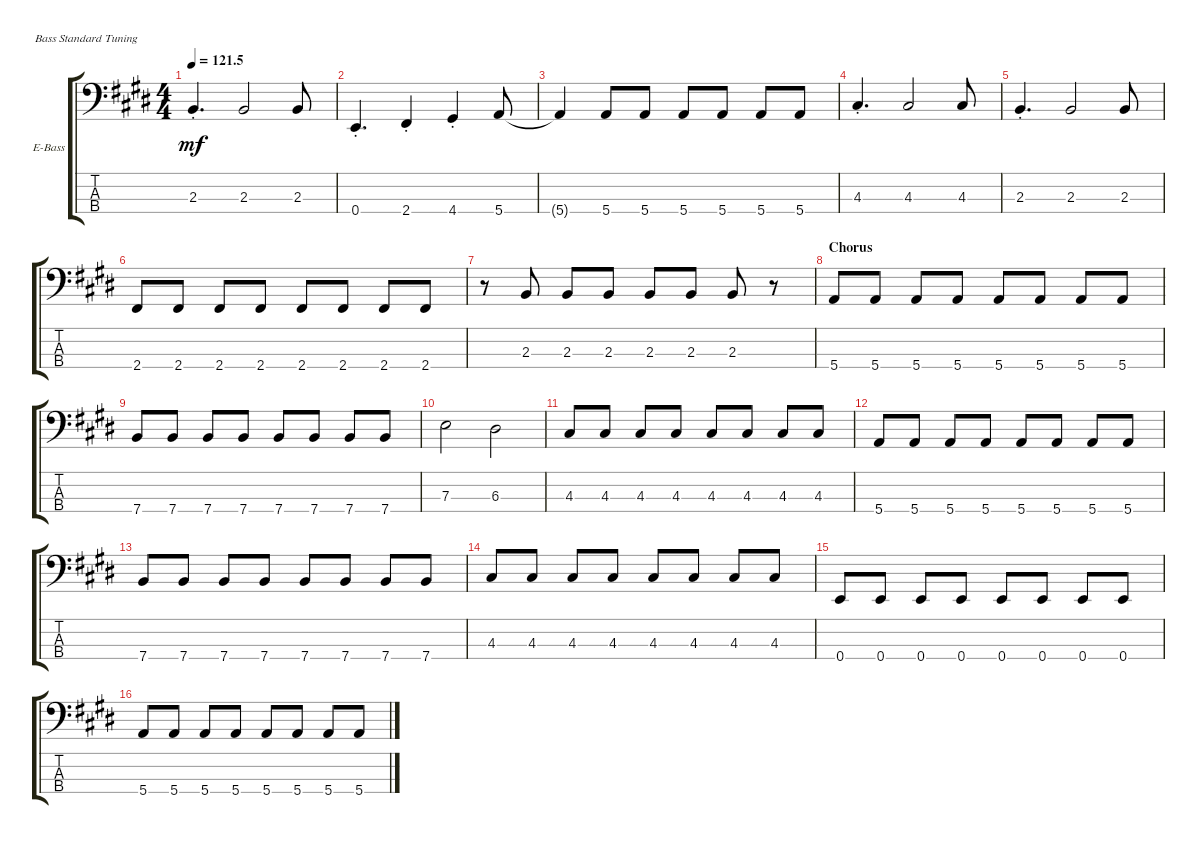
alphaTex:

\defaultSystemsLayout 4
\bracketExtendMode groupsimilarinstruments
\firstSystemTrackNameOrientation horizontal
\otherSystemsTrackNameOrientation horizontal
\track ("Electric Bass" "E-Bass") {solo instrument electricbassfinger}
\staff {score tabs}
\tuning (G2 D2 A1 E1)
\ts (4 4)
\tempo
121.5
\accidentals auto
\clef f4
\ottava regular
\simile none
\scale
0.333333
\ks e
2.3{st}.4{d dy mf} 2.3.2 2.3.8 |
\scale
0.333333 0.4{st}.4{d} 2.4{st}.4 4.4{st}.4 5.4.8 |
\scale
0.333333 5.4{t}.4 5.4.8 5.4.8 5.4.8 5.4.8 5.4.8 5.4.8 |
\scale
0.333333 4.3{st}.4{d} 4.3.2 4.3.8 |
\scale
0.333333 2.3{st}.4{d} 2.3.2 2.3.8 |
\scale
0.333333 2.4.8 2.4.8 2.4.8 2.4.8 2.4.8 2.4.8 2.4.8 2.4.8 |
\scale
0.333333 r.8 2.3.8 2.3.8 2.3.8 2.3.8 2.3.8 2.3.8 r.8 |
\section ("" "Chorus")
\scale
0.333333 5.4.8 5.4.8 5.4.8 5.4.8 5.4.8 5.4.8 5.4.8 5.4.8 |
\scale
0.333333 7.4.8 7.4.8 7.4.8 7.4.8 7.4.8 7.4.8 7.4.8 7.4.8 |
\scale
0.333333 7.3.2 6.3.2 |
\scale
0.333333 4.3.8 4.3.8 4.3.8 4.3.8 4.3.8 4.3.8 4.3.8 4.3.8 |
\scale
0.333333 5.4.8 5.4.8 5.4.8 5.4.8 5.4.8 5.4.8 5.4.8 5.4.8 |
\scale
0.333333 7.4.8 7.4.8 7.4.8 7.4.8 7.4.8 7.4.8 7.4.8 7.4.8 |
\scale
0.333333 4.3.8 4.3.8 4.3.8 4.3.8 4.3.8 4.3.8 4.3.8 4.3.8 |
\scale
0.333333 0.4.8 0.4.8 0.4.8 0.4.8 0.4.8 0.4.8 0.4.8 0.4.8 |
\scale
0.333333 5.4.8 5.4.8 5.4.8 5.4.8 5.4.8 5.4.8 5.4.8 5.4.8
